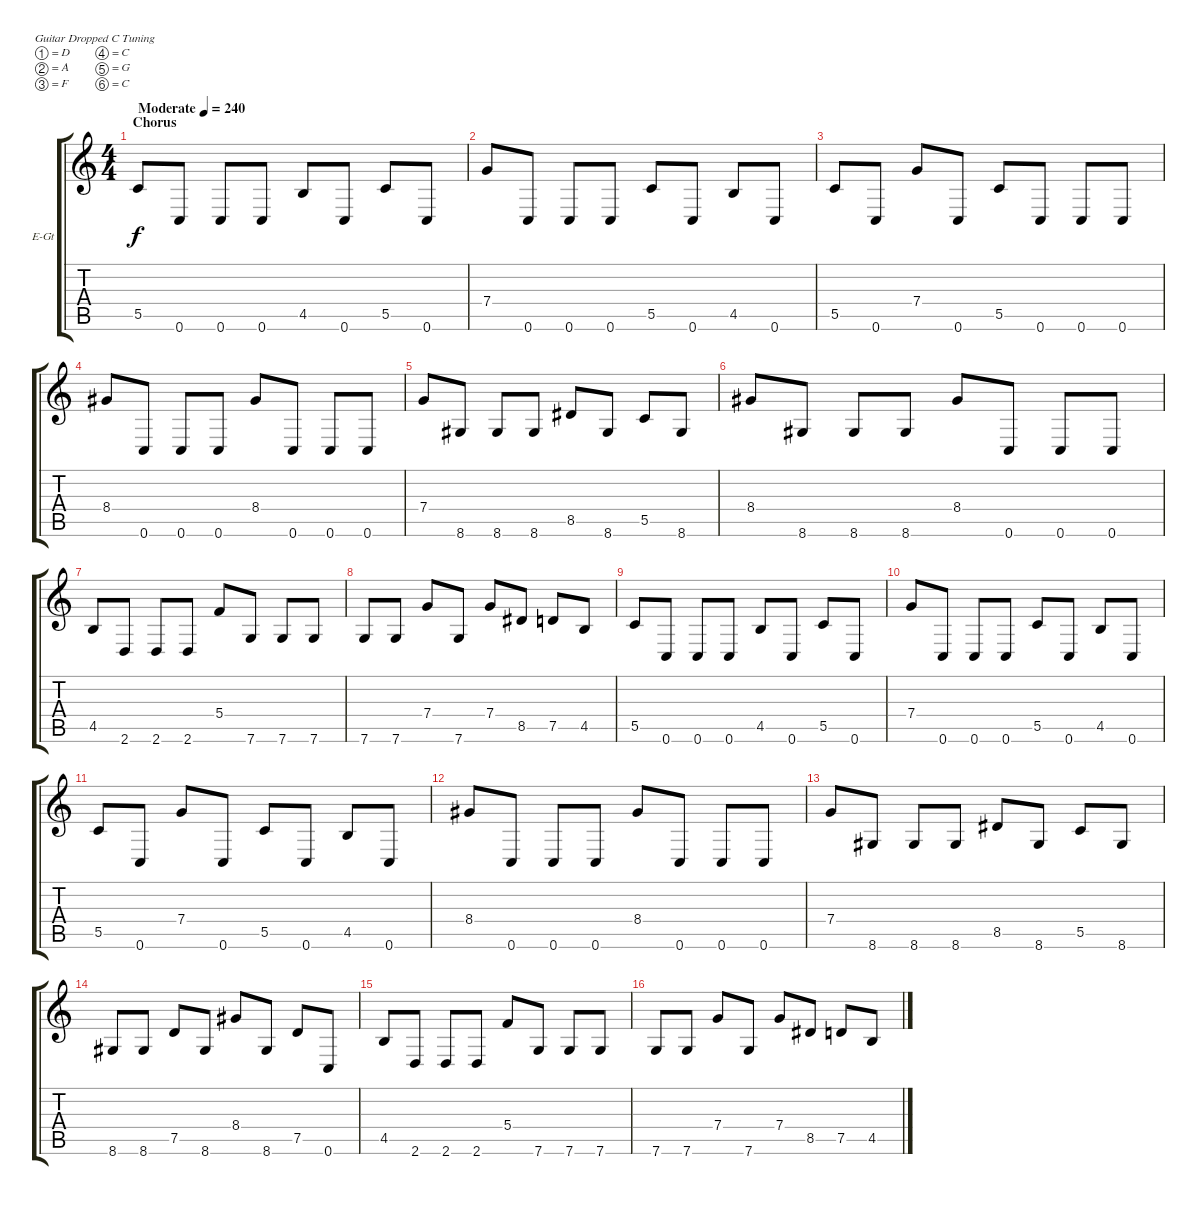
\bracketExtendMode groupsimilarinstruments
\firstSystemTrackNameOrientation horizontal
\otherSystemsTrackNameOrientation horizontal
\track ("Earnie" "E-Gt") {instrument overdrivenguitar}
\staff {score tabs}
\tuning (D4 A3 F3 C3 G2 C2)
\ts (4 4)
\beaming (8 2 2 2 2)
\section ("" "Chorus")
\tempo (240 "Moderate")
\clef g2
\ks c
5.5.8{dy f instrument overdrivenguitar} 0.6.8 0.6.8 0.6.8 4.5.8 0.6.8 5.5.8 0.6.8 |
7.4.8 0.6.8 0.6.8 0.6.8 5.5.8 0.6.8 4.5.8 0.6.8 |
5.5.8 0.6.8 7.4.8 0.6.8 5.5.8 0.6.8 0.6.8 0.6.8 |
8.4.8 0.6.8 0.6.8 0.6.8 8.4.8 0.6.8 0.6.8 0.6.8 |
7.4.8 8.6.8 8.6.8 8.6.8 8.5.8 8.6.8 5.5.8 8.6.8 |
8.4.8 8.6.8 8.6.8 8.6.8 8.4.8 0.6.8 0.6.8 0.6.8 |
4.5.8 2.6.8 2.6.8 2.6.8 5.4.8 7.6.8 7.6.8 7.6.8 |
7.6.8 7.6.8 7.4.8 7.6.8 7.4.8 8.5.8 7.5.8 4.5.8 |
5.5.8 0.6.8 0.6.8 0.6.8 4.5.8 0.6.8 5.5.8 0.6.8 |
7.4.8 0.6.8 0.6.8 0.6.8 5.5.8 0.6.8 4.5.8 0.6.8 |
5.5.8 0.6.8 7.4.8 0.6.8 5.5.8 0.6.8 4.5.8 0.6.8 |
8.4.8 0.6.8 0.6.8 0.6.8 8.4.8 0.6.8 0.6.8 0.6.8 |
7.4.8 8.6.8 8.6.8 8.6.8 8.5.8 8.6.8 5.5.8 8.6.8 |
8.6.8 8.6.8 7.5.8 8.6.8 8.4.8 8.6.8 7.5.8 0.6.8 |
4.5.8 2.6.8 2.6.8 2.6.8 5.4.8 7.6.8 7.6.8 7.6.8 |
7.6.8 7.6.8 7.4.8 7.6.8 7.4.8 8.5.8 7.5.8 4.5.8
